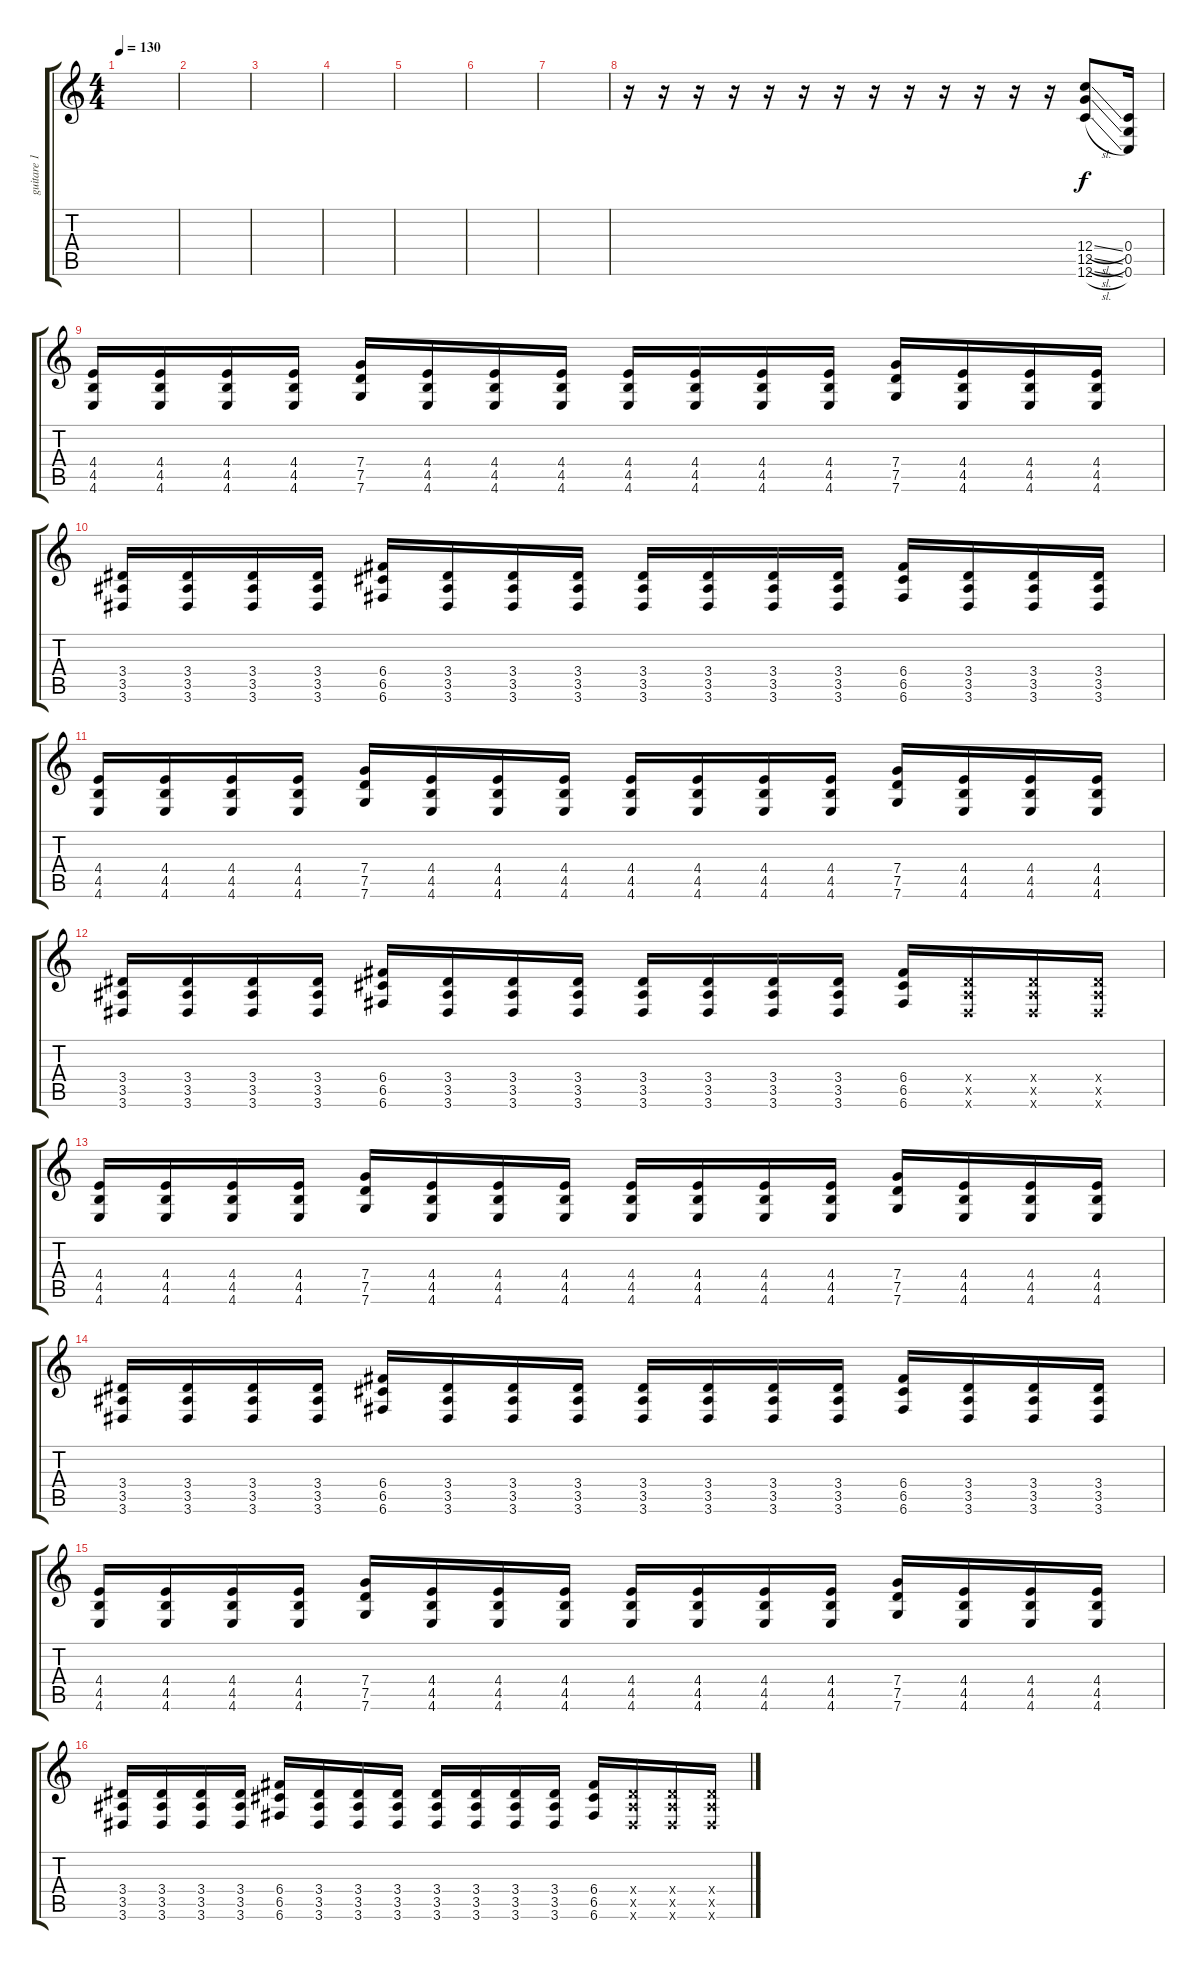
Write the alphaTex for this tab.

\track ("guitare 1" "guitare 1") {instrument distortionguitar}
\staff {score tabs}
\tuning (D4 A3 F3 C3 G2 C2) {hide}
\ts (4 4)
\tempo 130
\clef g2
\ks c
|
|
|
|
|
|
|
r.16 r.16 r.16 r.16 r.16 r.16 r.16 r.16 r.16 r.16 r.16 r.16 r.16 (12.4{sl} 12.5{sl} 12.6{sl}).8 (0.4 0.5 0.6).16 |
(4.4 4.5 4.6).16 (4.4 4.5 4.6).16 (4.4 4.5 4.6).16 (4.4 4.5 4.6).16 (7.4 7.5 7.6).16 (4.4 4.5 4.6).16 (4.4 4.5 4.6).16 (4.4 4.5 4.6).16 (4.4 4.5 4.6).16 (4.4 4.5 4.6).16 (4.4 4.5 4.6).16 (4.4 4.5 4.6).16 (7.4 7.5 7.6).16 (4.4 4.5 4.6).16 (4.4 4.5 4.6).16 (4.4 4.5 4.6).16 |
(3.4 3.5 3.6).16 (3.4 3.5 3.6).16 (3.4 3.5 3.6).16 (3.4 3.5 3.6).16 (6.4 6.5 6.6).16 (3.4 3.5 3.6).16 (3.4 3.5 3.6).16 (3.4 3.5 3.6).16 (3.4 3.5 3.6).16 (3.4 3.5 3.6).16 (3.4 3.5 3.6).16 (3.4 3.5 3.6).16 (6.4 6.5 6.6).16 (3.4 3.5 3.6).16 (3.4 3.5 3.6).16 (3.4 3.5 3.6).16 |
(4.4 4.5 4.6).16 (4.4 4.5 4.6).16 (4.4 4.5 4.6).16 (4.4 4.5 4.6).16 (7.4 7.5 7.6).16 (4.4 4.5 4.6).16 (4.4 4.5 4.6).16 (4.4 4.5 4.6).16 (4.4 4.5 4.6).16 (4.4 4.5 4.6).16 (4.4 4.5 4.6).16 (4.4 4.5 4.6).16 (7.4 7.5 7.6).16 (4.4 4.5 4.6).16 (4.4 4.5 4.6).16 (4.4 4.5 4.6).16 |
(3.4 3.5 3.6).16 (3.4 3.5 3.6).16 (3.4 3.5 3.6).16 (3.4 3.5 3.6).16 (6.4 6.5 6.6).16 (3.4 3.5 3.6).16 (3.4 3.5 3.6).16 (3.4 3.5 3.6).16 (3.4 3.5 3.6).16 (3.4 3.5 3.6).16 (3.4 3.5 3.6).16 (3.4 3.5 3.6).16 (6.4 6.5 6.6).16 (3.4{x} 3.5{x} 3.6{x}).16 (3.4{x} 3.5{x} 3.6{x}).16 (3.4{x} 3.5{x} 3.6{x}).16 |
(4.4 4.5 4.6).16 (4.4 4.5 4.6).16 (4.4 4.5 4.6).16 (4.4 4.5 4.6).16 (7.4 7.5 7.6).16 (4.4 4.5 4.6).16 (4.4 4.5 4.6).16 (4.4 4.5 4.6).16 (4.4 4.5 4.6).16 (4.4 4.5 4.6).16 (4.4 4.5 4.6).16 (4.4 4.5 4.6).16 (7.4 7.5 7.6).16 (4.4 4.5 4.6).16 (4.4 4.5 4.6).16 (4.4 4.5 4.6).16 |
(3.4 3.5 3.6).16 (3.4 3.5 3.6).16 (3.4 3.5 3.6).16 (3.4 3.5 3.6).16 (6.4 6.5 6.6).16 (3.4 3.5 3.6).16 (3.4 3.5 3.6).16 (3.4 3.5 3.6).16 (3.4 3.5 3.6).16 (3.4 3.5 3.6).16 (3.4 3.5 3.6).16 (3.4 3.5 3.6).16 (6.4 6.5 6.6).16 (3.4 3.5 3.6).16 (3.4 3.5 3.6).16 (3.4 3.5 3.6).16 |
(4.4 4.5 4.6).16 (4.4 4.5 4.6).16 (4.4 4.5 4.6).16 (4.4 4.5 4.6).16 (7.4 7.5 7.6).16 (4.4 4.5 4.6).16 (4.4 4.5 4.6).16 (4.4 4.5 4.6).16 (4.4 4.5 4.6).16 (4.4 4.5 4.6).16 (4.4 4.5 4.6).16 (4.4 4.5 4.6).16 (7.4 7.5 7.6).16 (4.4 4.5 4.6).16 (4.4 4.5 4.6).16 (4.4 4.5 4.6).16 |
(3.4 3.5 3.6).16 (3.4 3.5 3.6).16 (3.4 3.5 3.6).16 (3.4 3.5 3.6).16 (6.4 6.5 6.6).16 (3.4 3.5 3.6).16 (3.4 3.5 3.6).16 (3.4 3.5 3.6).16 (3.4 3.5 3.6).16 (3.4 3.5 3.6).16 (3.4 3.5 3.6).16 (3.4 3.5 3.6).16 (6.4 6.5 6.6).16 (3.4{x} 3.5{x} 3.6{x}).16 (3.4{x} 3.5{x} 3.6{x}).16 (3.4{x} 3.5{x} 3.6{x}).16
